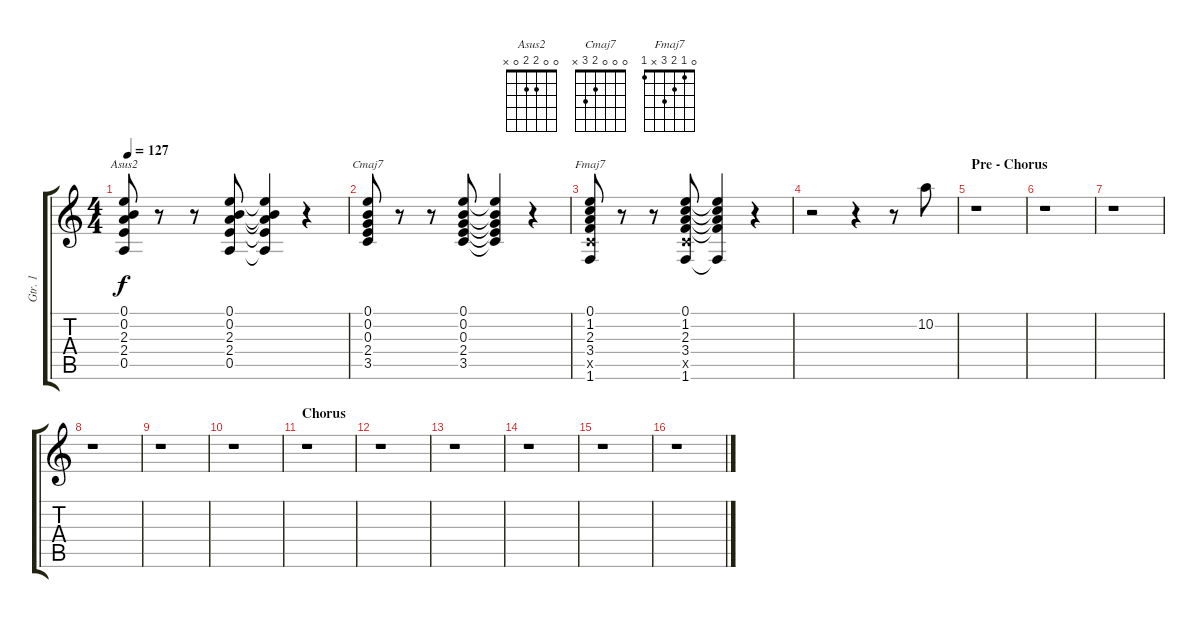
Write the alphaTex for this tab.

\track ("Gtr. 1" "Gtr. 1") {instrument overdrivenguitar}
\staff {score tabs}
\tuning (E4 B3 G3 D3 A2 E2) {hide}
\chord ("Asus2" 0 0 2 2 0 x)
\chord ("Cmaj7" 0 0 0 2 3 x)
\chord ("Fmaj7" 0 1 2 3 x 1)
\ts (4 4)
\tempo 127
\clef g2
\ks c
(0.1 0.2 2.3 2.4 0.5).8{ch "Asus2" dy f} r.8 r.8 (0.1 0.2 2.3 2.4 0.5).8 (0.1{t} 0.2{t} 2.3{t} 2.4{t} 0.5{t}).4 r.4 |
(0.1 0.2 0.3 2.4 3.5).8{ch "Cmaj7"} r.8 r.8 (0.1 0.2 0.3 2.4 3.5).8 (0.1{t} 0.2{t} 0.3{t} 2.4{t} 3.5{t}).4 r.4 |
(0.1 1.2 2.3 3.4 3.5{x} 1.6).8{ch "Fmaj7"} r.8 r.8 (0.1 1.2 2.3 3.4 3.5{x} 1.6).8 (0.1{t} 1.2{t} 2.3{t} 3.4{t} 1.6{t}).4 r.4 |
r.2 r.4 r.8 10.2.8 |
\section ("" "Pre - Chorus")
r.1 |
r.1 |
r.1 |
r.1 |
r.1 |
r.1 |
\section ("" "Chorus")
r.1 |
r.1 |
r.1 |
r.1 |
r.1 |
r.1
